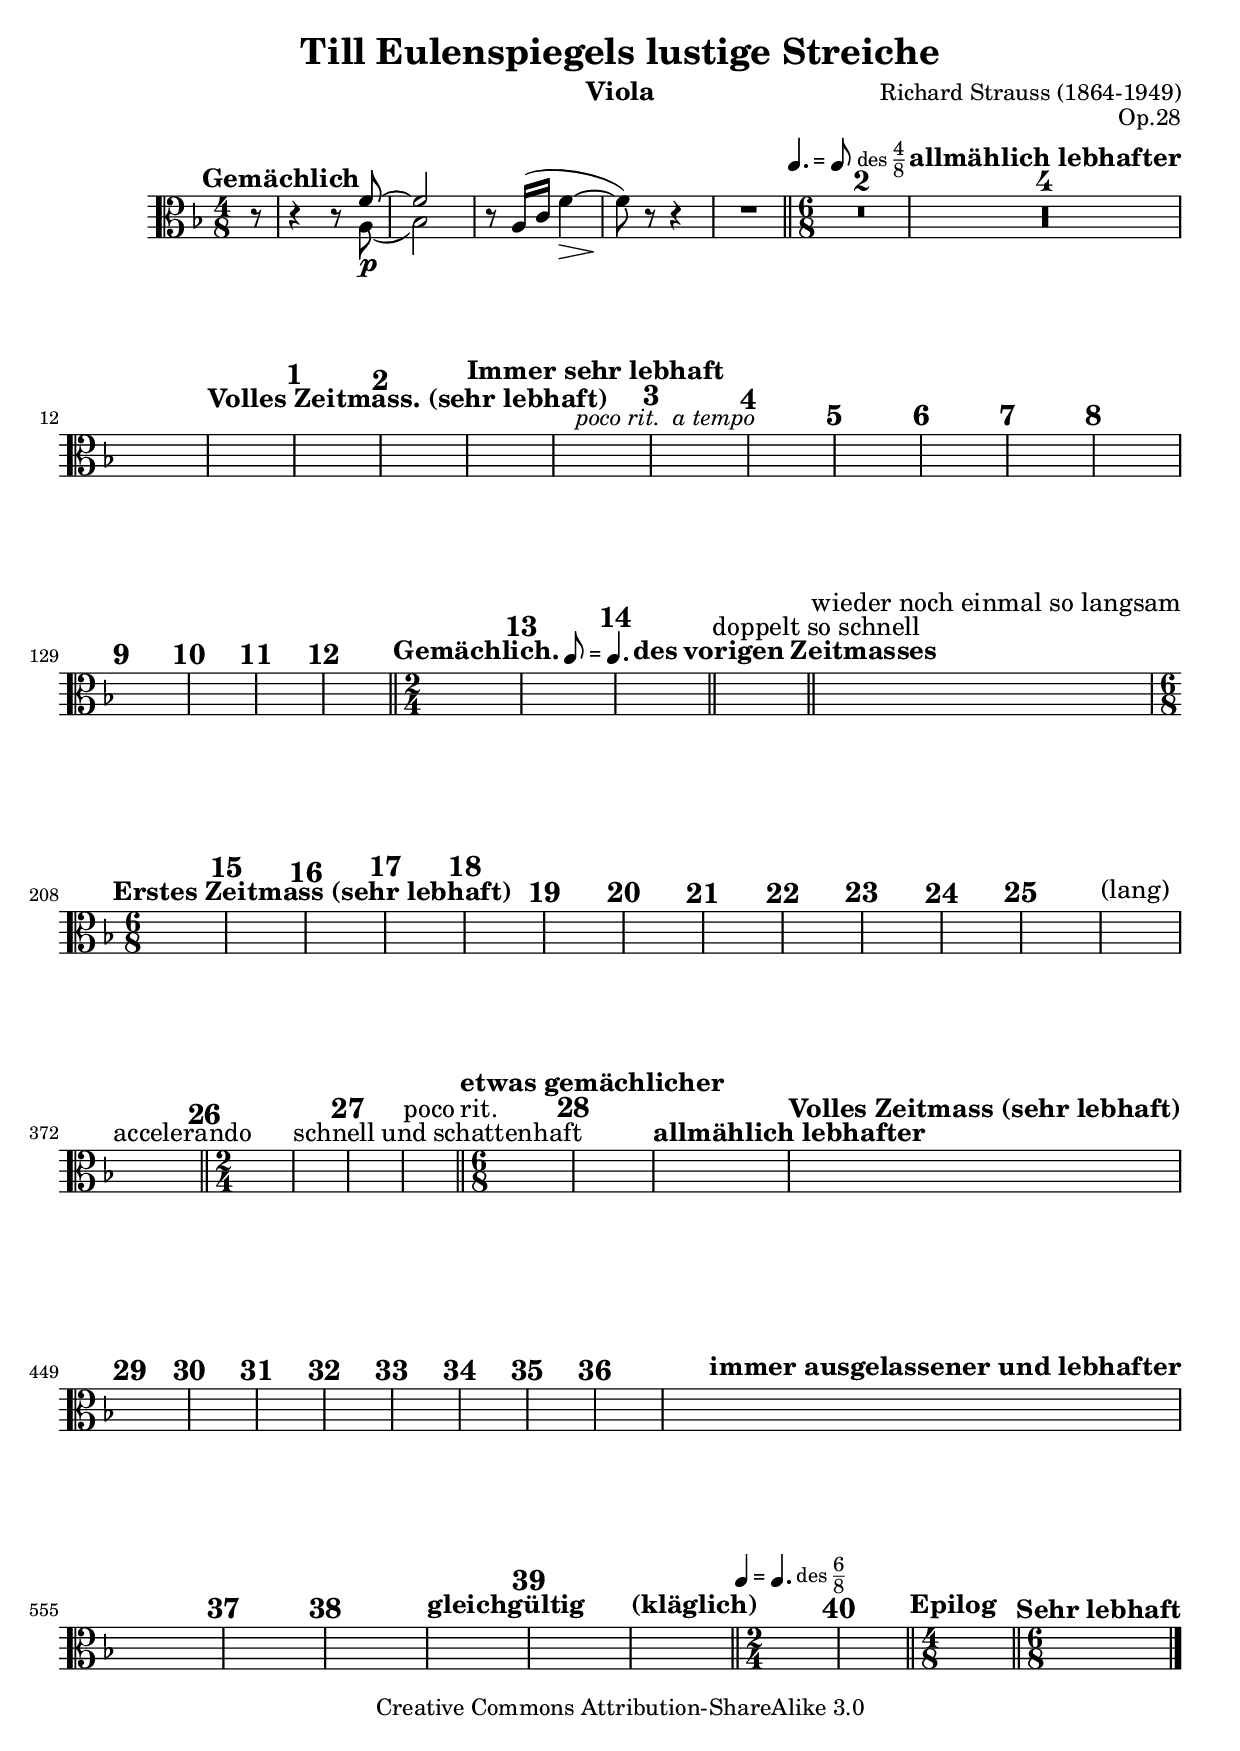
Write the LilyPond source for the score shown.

\version "2.12.2"

\include "defs.lyi" 
\version "2.12.2"

viola = \relative c'
{
  \key f \major
  \clef alto
  r8
  r4 r8 << s8\p << {f~ | f2} \\ {a,8( | bes2)} >> >> |
  r8 a16( c f4~\> |
  f8)\! r r4 |
  R2 |

  %6/8
  R2.*6 |
}

 

instrument = "Viola"

notes = \viola

\include "part.lyi"


